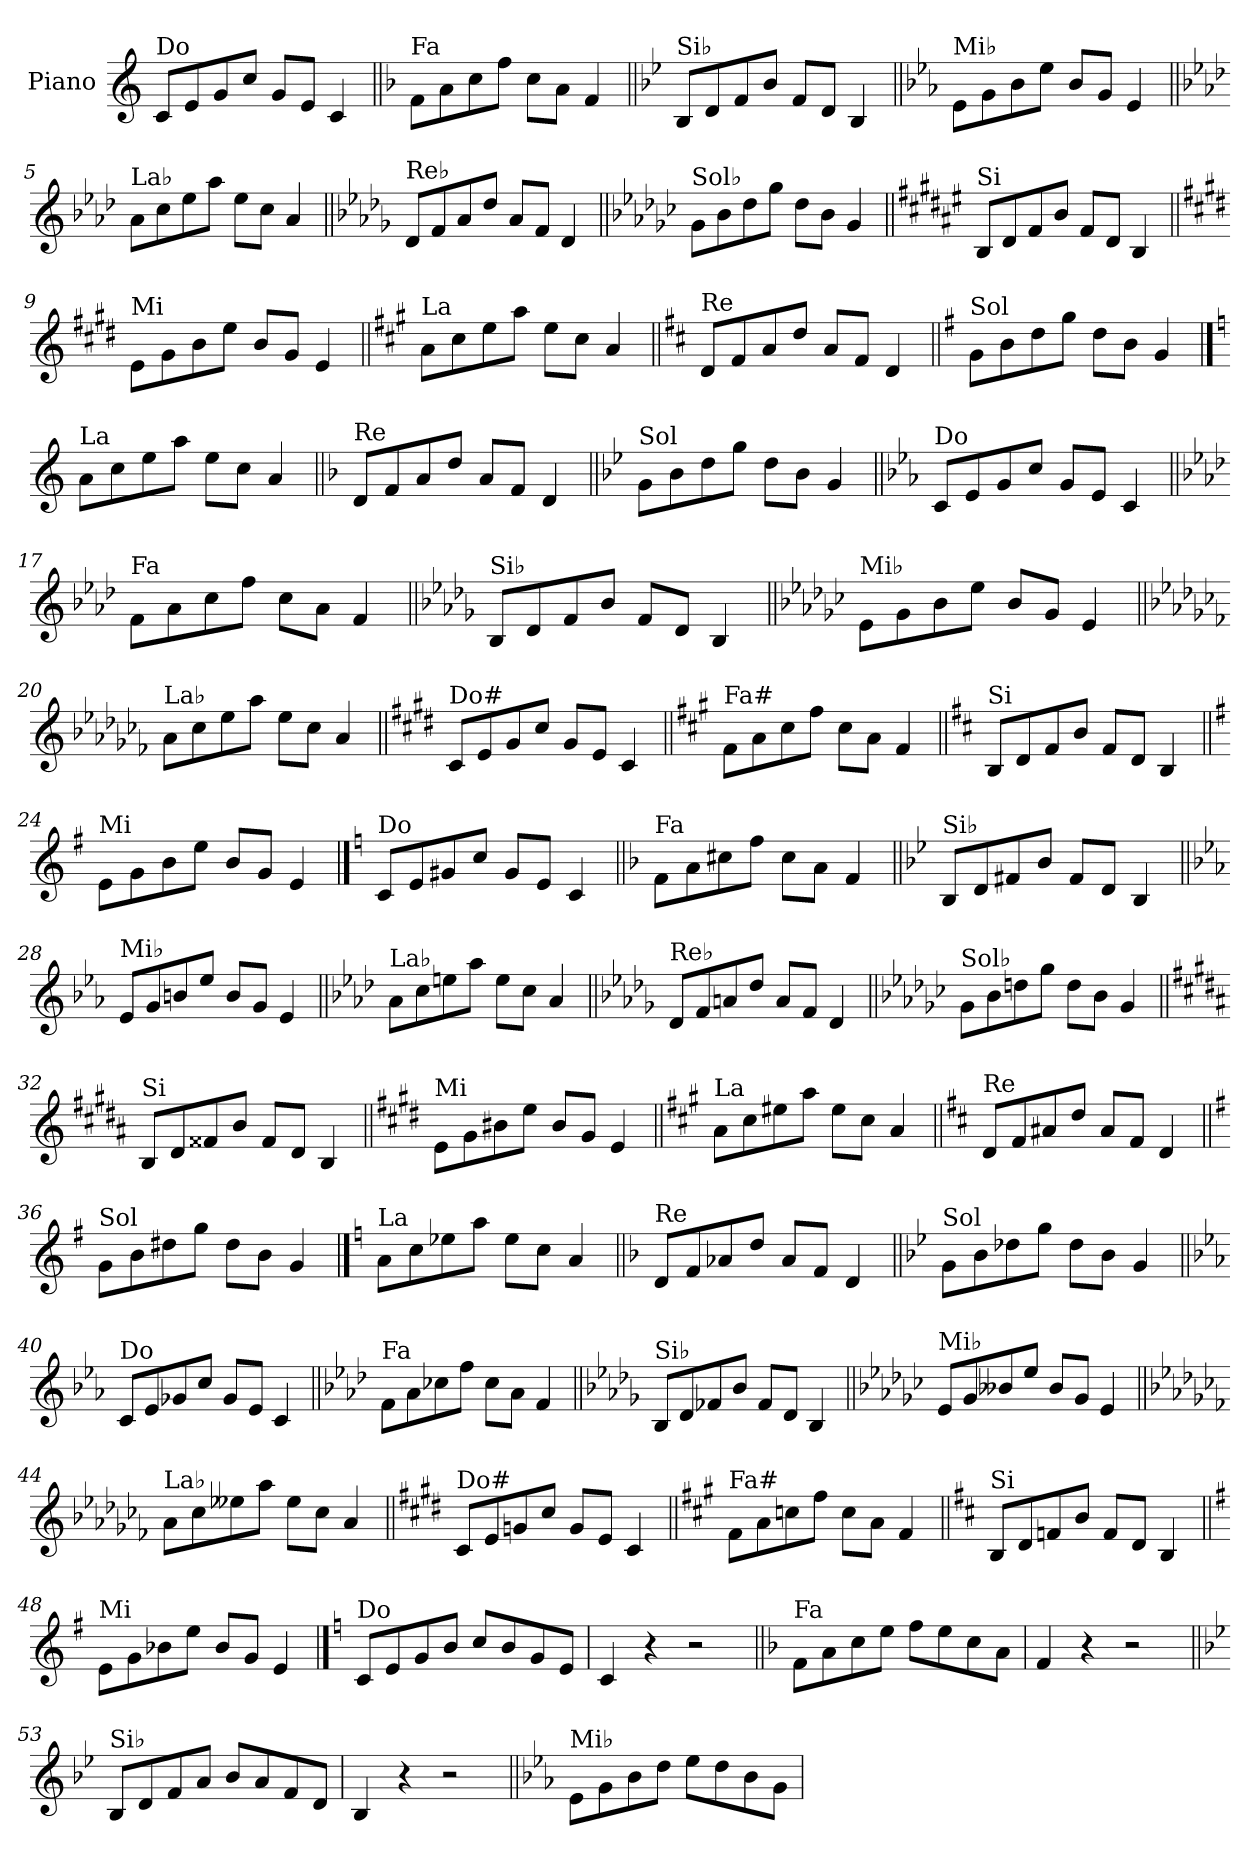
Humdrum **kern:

**kern
*part1
*staff1
*I"Piano
*I'Pno.
*clefG2
*k[]
=1
!LO:TX:a:t=Do
8c/L
8e/
8g/
8cc/J
8g/L
8e/J
4c/
=2||
*k[b-]
!LO:TX:a:t=Fa
8f\L
8a\
8cc\
8ff\J
8cc\L
8a\J
4f/
=3||
*k[b-e-]
!LO:TX:a:t=Si♭
8B-/L
8d/
8f/
8b-/J
8f/L
8d/J
4B-/
=4||
*k[b-e-a-]
!LO:TX:a:t=Mi♭
8e-\L
8g\
8b-\
8ee-\J
8b-/L
8g/J
4e-/
!!LO:LB:g=z
=5||
*k[b-e-a-d-]
!LO:TX:a:t=La♭
8a-\L
8cc\
8ee-\
8aa-\J
8ee-\L
8cc\J
4a-/
=6||
*k[b-e-a-d-g-]
!LO:TX:a:t=Re♭
8d-/L
8f/
8a-/
8dd-/J
8a-/L
8f/J
4d-/
=7||
*k[b-e-a-d-g-c-]
!LO:TX:a:t=Sol♭
8g-\L
8b-\
8dd-\
8gg-\J
8dd-\L
8b-\J
4g-/
=8||
*k[f#c#g#d#a#e#]
!LO:TX:a:t=Si
8B/L
8d#/
8f#/
8b/J
8f#/L
8d#/J
4B/
!!LO:LB:g=z
=9||
*k[f#c#g#d#]
!LO:TX:a:t=Mi
8e\L
8g#\
8b\
8ee\J
8b/L
8g#/J
4e/
=10||
*k[f#c#g#]
!LO:TX:a:t=La
8a\L
8cc#\
8ee\
8aa\J
8ee\L
8cc#\J
4a/
=11||
*k[f#c#]
!LO:TX:a:t=Re
8d/L
8f#/
8a/
8dd/J
8a/L
8f#/J
4d/
=12||
*k[f#]
!LO:TX:a:t=Sol
8g\L
8b\
8dd\
8gg\J
8dd\L
8b\J
4g/
!!LO:LB:g=z
==13
*k[]
!LO:TX:a:t=La
8a\L
8cc\
8ee\
8aa\J
8ee\L
8cc\J
4a/
=14||
*k[b-]
!LO:TX:a:t=Re
8d/L
8f/
8a/
8dd/J
8a/L
8f/J
4d/
=15||
*k[b-e-]
!LO:TX:a:t=Sol
8g\L
8b-\
8dd\
8gg\J
8dd\L
8b-\J
4g/
=16||
*k[b-e-a-]
!LO:TX:a:t=Do
8c/L
8e-/
8g/
8cc/J
8g/L
8e-/J
4c/
!!LO:LB:g=z
=17||
*k[b-e-a-d-]
!LO:TX:a:t=Fa
8f\L
8a-\
8cc\
8ff\J
8cc\L
8a-\J
4f/
=18||
*k[b-e-a-d-g-]
!LO:TX:a:t=Si♭
8B-/L
8d-/
8f/
8b-/J
8f/L
8d-/J
4B-/
=19||
*k[b-e-a-d-g-c-]
!LO:TX:a:t=Mi♭
8e-\L
8g-\
8b-\
8ee-\J
8b-/L
8g-/J
4e-/
=20||
*k[b-e-a-d-g-c-f-]
!LO:TX:a:t=La♭
8a-\L
8cc-\
8ee-\
8aa-\J
8ee-\L
8cc-\J
4a-/
!!LO:LB:g=z
=21||
*k[f#c#g#d#]
!LO:TX:a:t=Do#
8c#/L
8e/
8g#/
8cc#/J
8g#/L
8e/J
4c#/
=22||
*k[f#c#g#]
!LO:TX:a:t=Fa#
8f#\L
8a\
8cc#\
8ff#\J
8cc#\L
8a\J
4f#/
=23||
*k[f#c#]
!LO:TX:a:t=Si
8B/L
8d/
8f#/
8b/J
8f#/L
8d/J
4B/
=24||
*k[f#]
!LO:TX:a:t=Mi
8e\L
8g\
8b\
8ee\J
8b/L
8g/J
4e/
!!LO:PB:g=z
==25
*k[]
!LO:TX:a:t=Do
8c/L
8e/
8g#X/
8cc/J
8g#/L
8e/J
4c/
=26||
*k[b-]
!LO:TX:a:t=Fa
8f\L
8a\
8cc#X\
8ff\J
8cc#\L
8a\J
4f/
=27||
*k[b-e-]
!LO:TX:a:t=Si♭
8B-/L
8d/
8f#X/
8b-/J
8f#/L
8d/J
4B-/
=28||
*k[b-e-a-]
!LO:TX:a:t=Mi♭
8e-/L
8g/
8bn/
8ee-/J
8b/L
8g/J
4e-/
!!LO:LB:g=z
=29||
*k[b-e-a-d-]
!LO:TX:a:t=La♭
8a-\L
8cc\
8een\
8aa-\J
8ee\L
8cc\J
4a-/
=30||
*k[b-e-a-d-g-]
!LO:TX:a:t=Re♭
8d-/L
8f/
8an/
8dd-/J
8a/L
8f/J
4d-/
=31||
*k[b-e-a-d-g-c-]
!LO:TX:a:t=Sol♭
8g-\L
8b-\
8ddn\
8gg-\J
8dd\L
8b-\J
4g-/
=32||
*k[f#c#g#d#a#]
!LO:TX:a:t=Si
8B/L
8d#/
8f##X/
8b/J
8f##/L
8d#/J
4B/
!!LO:LB:g=z
=33||
*k[f#c#g#d#]
!LO:TX:a:t=Mi
8e\L
8g#\
8b#X\
8ee\J
8b#/L
8g#/J
4e/
=34||
*k[f#c#g#]
!LO:TX:a:t=La
8a\L
8cc#\
8ee#X\
8aa\J
8ee#\L
8cc#\J
4a/
=35||
*k[f#c#]
!LO:TX:a:t=Re
8d/L
8f#/
8a#X/
8dd/J
8a#/L
8f#/J
4d/
=36||
*k[f#]
!LO:TX:a:t=Sol
8g\L
8b\
8dd#X\
8gg\J
8dd#\L
8b\J
4g/
!!LO:LB:g=z
==37
*k[]
!LO:TX:a:t=La
8a\L
8cc\
8ee-X\
8aa\J
8ee-\L
8cc\J
4a/
=38||
*k[b-]
!LO:TX:a:t=Re
8d/L
8f/
8a-X/
8dd/J
8a-/L
8f/J
4d/
=39||
*k[b-e-]
!LO:TX:a:t=Sol
8g\L
8b-\
8dd-X\
8gg\J
8dd-\L
8b-\J
4g/
=40||
*k[b-e-a-]
!LO:TX:a:t=Do
8c/L
8e-/
8g-X/
8cc/J
8g-/L
8e-/J
4c/
!!LO:LB:g=z
=41||
*k[b-e-a-d-]
!LO:TX:a:t=Fa
8f\L
8a-\
8cc-X\
8ff\J
8cc-\L
8a-\J
4f/
=42||
*k[b-e-a-d-g-]
!LO:TX:a:t=Si♭
8B-/L
8d-/
8f-X/
8b-/J
8f-/L
8d-/J
4B-/
=43||
*k[b-e-a-d-g-c-]
!LO:TX:a:t=Mi♭
8e-/L
8g-/
8b--X/
8ee-/J
8b--/L
8g-/J
4e-/
=44||
*k[b-e-a-d-g-c-f-]
!LO:TX:a:t=La♭
8a-\L
8cc-\
8ee--X\
8aa-\J
8ee--\L
8cc-\J
4a-/
!!LO:LB:g=z
=45||
*k[f#c#g#d#]
!LO:TX:a:t=Do#
8c#/L
8e/
8gn/
8cc#/J
8g/L
8e/J
4c#/
=46||
*k[f#c#g#]
!LO:TX:a:t=Fa#
8f#\L
8a\
8ccn\
8ff#\J
8cc\L
8a\J
4f#/
=47||
*k[f#c#]
!LO:TX:a:t=Si
8B/L
8d/
8fn/
8b/J
8f/L
8d/J
4B/
=48||
*k[f#]
!LO:TX:a:t=Mi
8e\L
8g\
8b-X\
8ee\J
8b-/L
8g/J
4e/
!!LO:PB:g=z
==49
*k[]
!LO:TX:a:t=Do
8c/L
8e/
8g/
8b/J
8cc/L
8b/
8g/
8e/J
=50
4c/
4r
2r
=51||
*k[b-]
!LO:TX:a:t=Fa
8f\L
8a\
8cc\
8ee\J
8ff\L
8ee\
8cc\
8a\J
=52
4f/
4r
2r
=53||
*k[b-e-]
!LO:TX:a:t=Si♭
8B-/L
8d/
8f/
8a/J
8b-/L
8a/
8f/
8d/J
=54
4B-/
4r
2r
!!LO:LB:g=z
=55||
*k[b-e-a-]
!LO:TX:a:t=Mi♭
8e-\L
8g\
8b-\
8dd\J
8ee-\L
8dd\
8b-\
8g\J
=
*-
